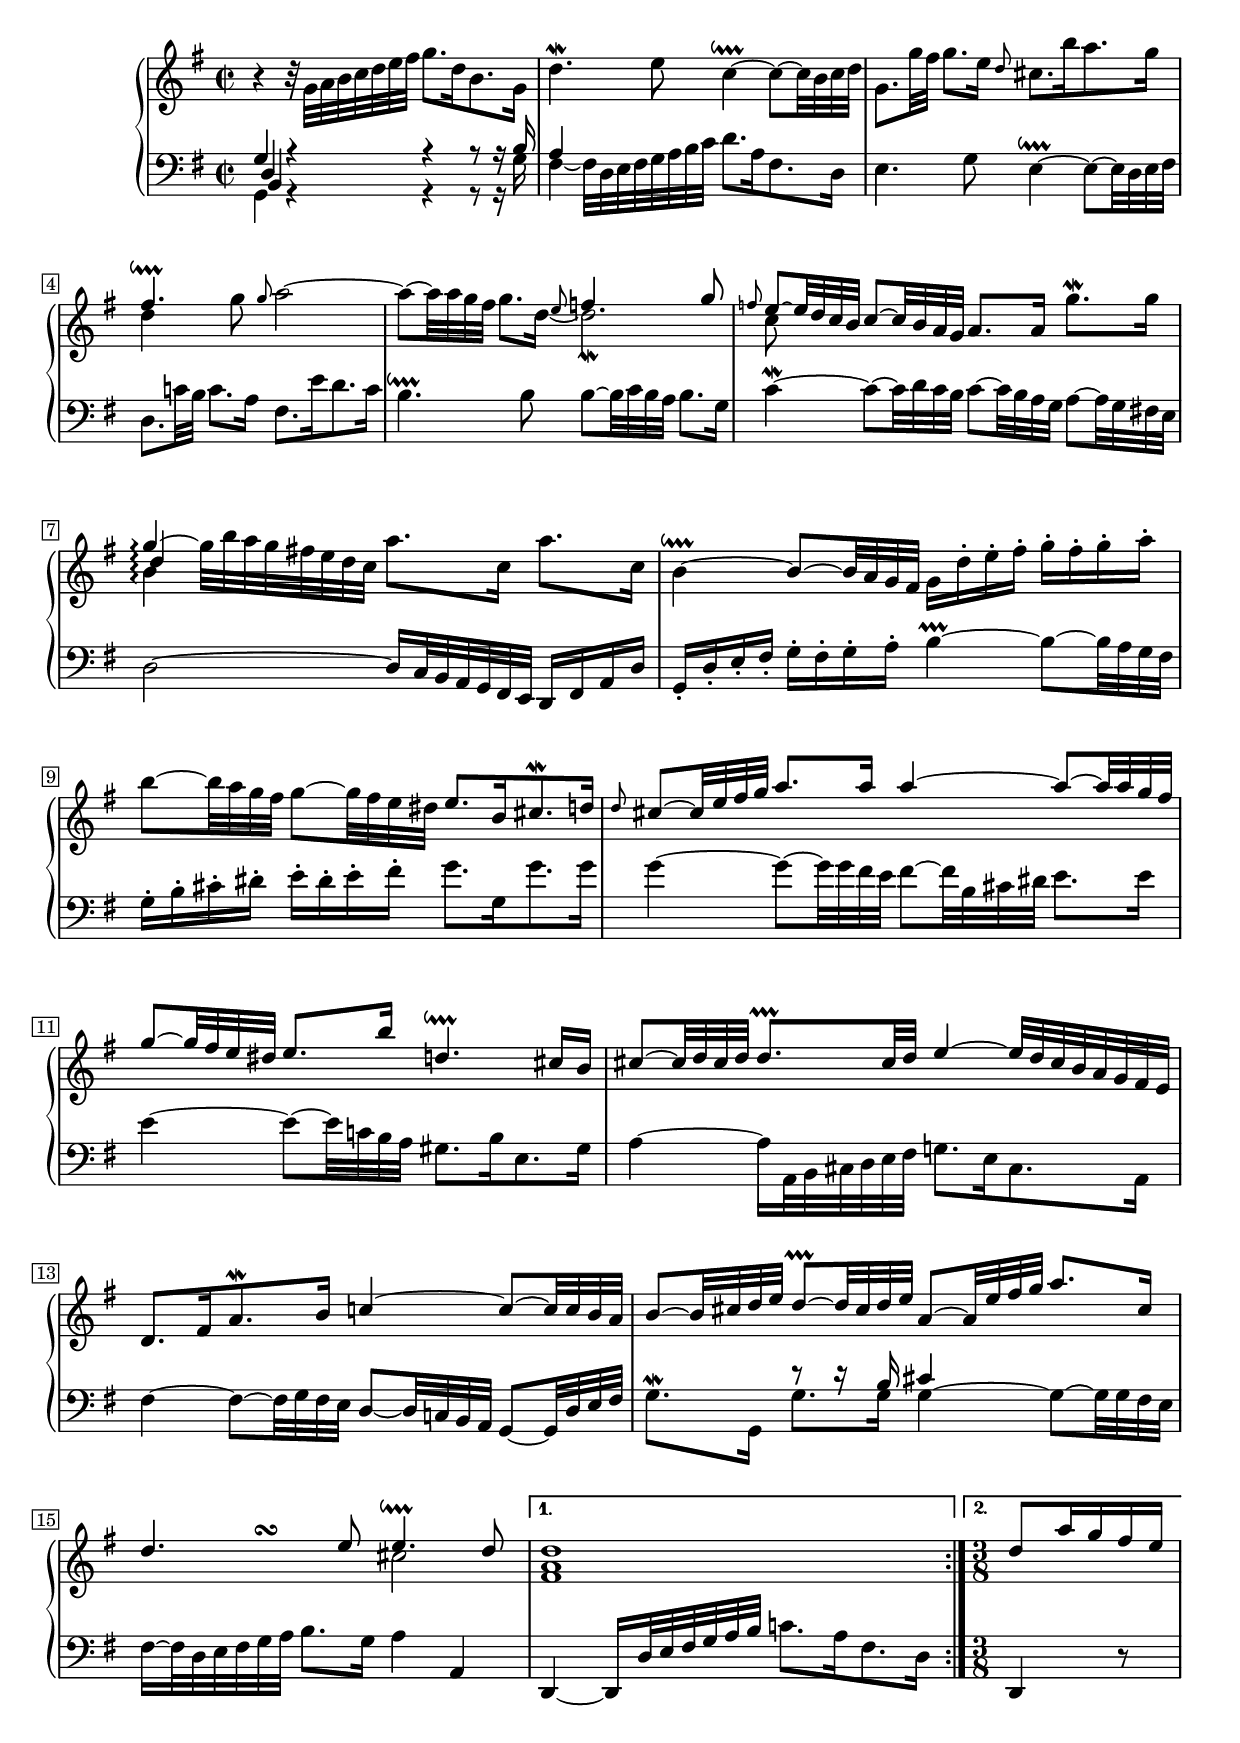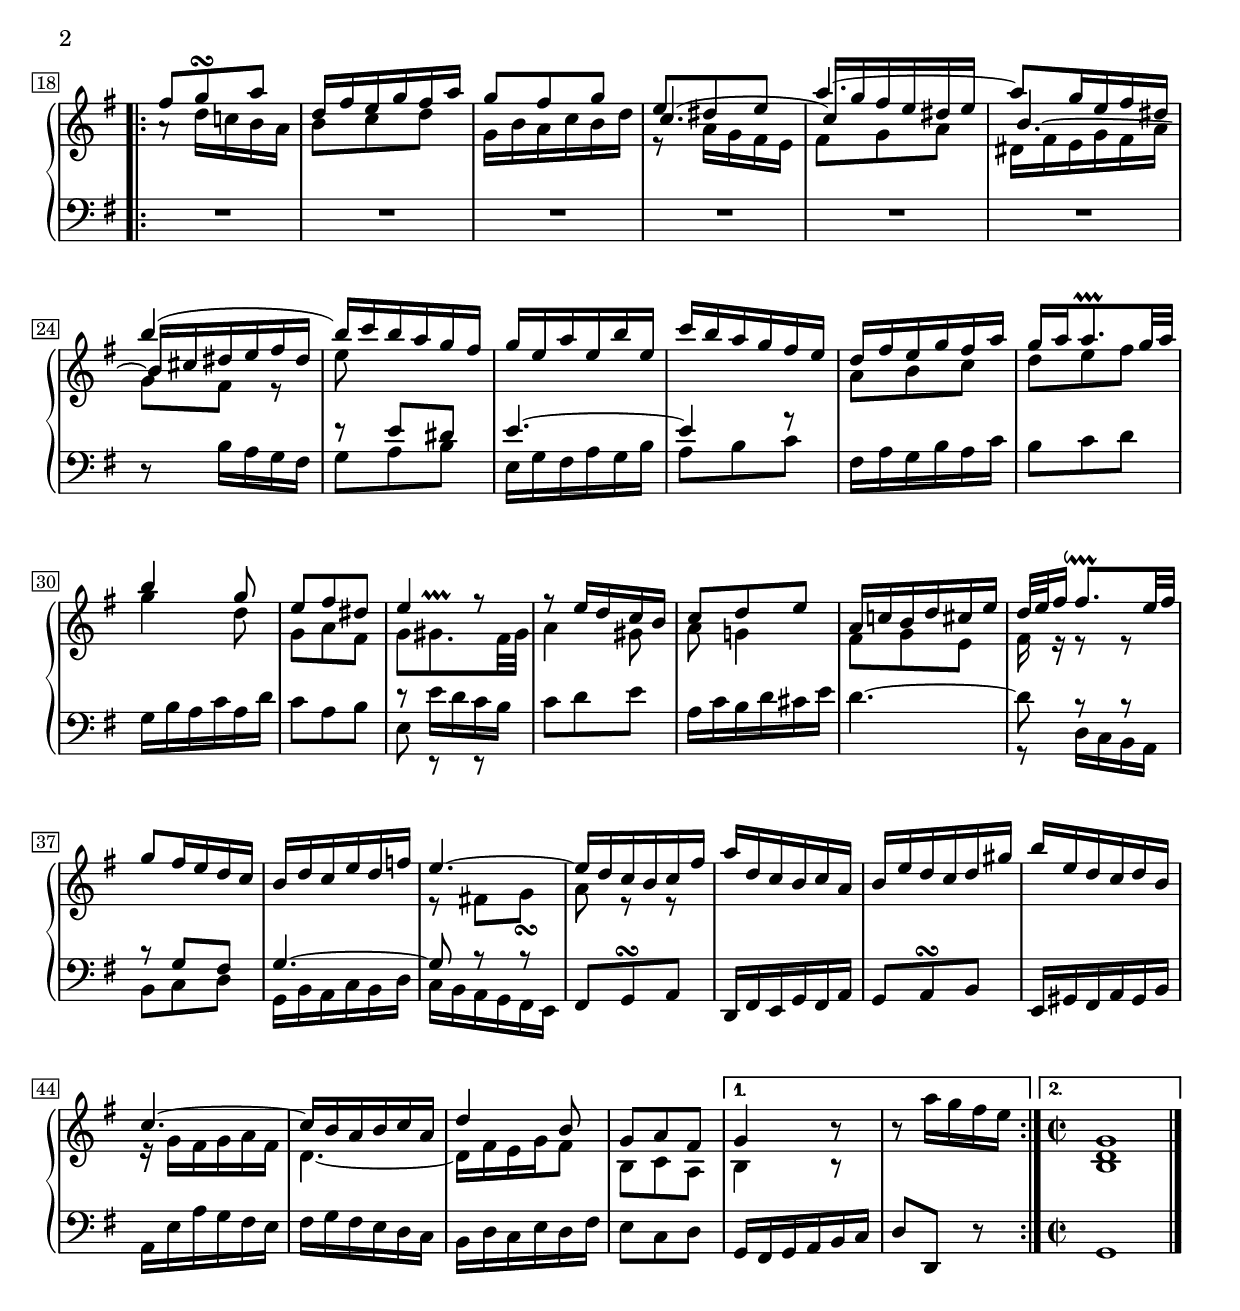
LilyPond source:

Global = {
  \key g \major
  \time 2/2
  \include "../global.ly"
}

staffLower = \change Staff = "lower"
staffUpper = \change Staff = "upper"

Sopran = \context Voice = "one" \relative c'' {
  \voiceOne
  \label #'VariatioXVI
  \override MultiMeasureRest.staff-position = #0
  \override Rest.staff-position = #0
  \repeat volta 2 {
  %1
  | \stemNeutral
    b4\rest b32\rest g[ a b c d e fis] g8.[ d16 b8. g16]
  | d'4.\mordent e8 c4~\downprall c8~[ c32 b c d]
  | g,8.[ g'32 fis] g8.[ e16] \once\stemUp \grace d8 cis8.[ b'16 a8. g16]
  | \once\stemUp fis4.\downprall g8 \once\stemUp \grace g8 a2~
  %5
  | a8~[ a32 a g fis] g8.[ d16]_~ d2
  | \stemUp \grace f8 e8~[ e32 d c b ] c8~[ c32 b a g] a8.[ a16] \stemNeutral g'8.\mordent[ g16]
  | \once\override Arpeggio.positions = #'(-1 . 3)
    \once\stemUp g4~\arpeggio g32[ b a g fis e d c] a'8.[ c,16] a'8.[ c,16]
  | b4~ \downprall b8~[ b32 a g fis] g16[ d'-. e-. fis-.] g-.[ fis-. g-. a-.]
  | b8~[ b32 a g fis] g8~[ g32 fis e dis] \stemUp e8.[ b16 cis8. \mordent d16]
  %10
  | \grace d8 cis8~[ cis32 e fis g] a8.[ a16] a4~ a8~[ a32 a g fis]
  | g8~[ g32 fis e dis] e8.[ b'16] d,4.\downprall cis16[ b]
  | cis8~[ cis32 d cis d] d8.\prallprall[ cis32 d] e4~ e32[ d cis b a g fis e]
  | d8.[ fis16 a8.\mordent b16] c4~ c8~[ c32 c b a]
  | b8~[ b32 cis d e] d8~\prallprall[ d32 cis d e] a,8~[ a32 e' fis g] a8.[ cis,16]
  %15
  | \once\override Voice.Script.X-offset = #12
    \once\override Voice.Script.padding = #-1.5
    d4.\turn e8 e4.\downprall d8
  }
  \alternative {
    { <fis, a d>1 }
    { \time 3/8 d'8[ a'16 g fis e] }
  }
  \break
  \repeat volta 2 {
  | fis8[ g\turn a]
  | d,16[ fis e g fis a]
  %20
  | g8[ fis g]
  | e[dis e]
  | a4.~
  | %\override Staff.NoteHead.whiteout = ##t
    a8[ g16 e fis dis]
  | \once\shape #'(((0 . 0.8) (0 . 1.5) (0 . 1.5) (0 . 0.8))) Tie
    b'4.~
  %25
  | b16[ c b a g fis]
  | g[ e a e b' e,]
  | c'[ b a g fis e]
  | d[ fis e g fis a]
  | g[ a a8. \prallprall g32 a]
  %30
  | b4 g8
  | e[fis dis]
  | e4 f8\rest
  | f8\rest e16[ d c b]
  | c8[ d e]
  %35
  | a,16[ c! b d cis e]
  | d32[ e fis16] fis8.\downprall[e32 fis]
  | g8[ fis16 e d c]
  | b[ d c e d f]
  | e4.~
  %40
  | e16[ d c b c fis]
  | a[ d, c b c a]
  | b[ e d c d gis]
  | b[ e, d c d b]
  | c4.~
  %45
  | c16[ b a b c a]
  | d4 b8
  | g[ a fis]
  }
  \alternative {
    {
  |   g4 r8
  |   \stemDown r a'16[ g fis e]
    }
    { \time 2/2 <b, d g>1 }
  }
  \fine
}

Alto = \context Voice = "two" \relative c'' {
  \voiceTwo
  \override MultiMeasureRest.staff-position = #-4
  \override Rest.staff-position = #0
  \repeat volta 2 {
  %1
  | s1
  | s1
  | s1
  | d4 s2.
  %5
  | \stemUp s2 \grace e8 f!4.\mordent g8
  | \stemDown c,8 s s2.
  | << { \stemDown b4 } \\ { \stemUp \shiftOn d4 } >> s2.
  | s1*7
  %15
  | s2 cis
  }
  \alternative {
    { s1 }
    { \time 3/8 s4. }
  }
  \repeat volta 2 {
  | \stemDown a8\rest d16[ c! b a]
  | b8[ c d]
  %20
  | g,16[ b a c b d]
  | \stemUp\tieUp \shiftOn
    \once\shape #'(((0 . 0) (0 . 0.5) (0 . 0.5) (0 . 0))) Tie
    c4.~
  | \override Stem.details.beamed-lengths = #'(5.4 5.4 5.4)
    c16 g' fis e dis e
    \revert Stem.details.beamed-lengths
  | \once\shape #'(((0.8 . -0.5) (0 . -0.6) (0 . -1.2) (-0.5 . -0.4))) Tie
    b4.~
  | b16 cis dis e fis dis
  %25
  | \stemDown e8 s4
  | s4.*2
  | a,8 b c
  | d e fis
  %30
  | g4 d8
  | g, a fis
  | g gis8.^\prallprall fis32 gis
  | a4 gis8
  | a8 g!4
  %35
  | fis8 g e
  | fis16 e\rest e8\rest e\rest
  | s4.*2
  | e8\rest fis!
    %\once\override Voice.Script.padding = #-1 g^\turn
    g_\turn
  %40
  | a e\rest e\rest
  | s4.*3
  | e16\rest g fis g a fis
  %45
  | \tieDown d4.~
  | d16 fis e g fis8
  | b,8 c a
  }
  \alternative {
    {
  |   b4 b8\rest
  |   s4.
    }
    { \time 2/2 s1 }
  }
}

Tenor = \context Voice = "three" \relative c {
  \voiceThree
  \override MultiMeasureRest.staff-position = #0
  \override Rest.staff-position = #0
  \repeat volta 2 {
  %1
  | << { \shiftOnn \stemUp b4 } \\ { \shiftOn \stemUp d4 } \\ { \shiftOff \stemUp g4 } >>
    a4\rest a\rest a8\rest a16\rest b
  | a4 s2.
  | s1*11
  | s4 d8\rest d16\rest b cis4 s
  %15
  | s1
  }
  \alternative {
    { s1 }
    { \time 3/8 s4. }
  }
  \repeat volta 2 {
  | s4.*3
  %21
  | \staffUpper \stemDown e8\rest a16[ g fis e]
  | fis8 g a
  | dis,16 fis e g fis a
  | g8 fis e\rest
  %25
  | \staffLower \stemUp e8\rest e dis
  | e4.~
  | e4 g8\rest
  | s4.*4
  %32
  | \stemDown d8\rest e16[ d c b]
  | c8 d e
  | a,16 c b d cis e
  %35
  | d4.~
  | d8 b\rest b\rest
  | \stemUp b\rest g fis
  | g4.~
  | g8 a\rest a\rest
  %40
  | s4.*8
  }
  \alternative {
    { s4.*2 }
    { \time 2/2 s1 }
  }
  \fine
}

Bass = \context Voice = "four" \relative c {
  \voiceFour
  \override MultiMeasureRest.staff-position = #0
  \override Rest.staff-position = #0
  \stemDown\tieNeutral
  \repeat volta 2 {
  %1
  | g4 g\rest g\rest g8\rest g16\rest g'
  | fis4_~ fis32[ d e fis g a b c] \stemNeutral d8.[ a16 fis8. d16]
  | e4. g8 e4~^\downprall e8~[ e32 d e fis]
  | d8.[ c'!32 b] c8.[ a16] fis8.[ e'16 d8. c16]
  %5
  | b4.^\downprall b8 b8~[ b32 c b a] b8.[ g16]
  | c4^~^\mordent c8~[ c32 d c b] c8~[ c32 b a g] a8~[ a32 g fis e]
  | d2^~ d16 [ c32 b a g fis e] d16[ fis a d]
  | g,16-.[ d'-. e-. fis-.] g^.[ fis^. g^. a^.] b4~^\prallprall b8~[ b32 a g fis]
  | g16^.[ b^. cis^. dis^.] e^.[ dis^. e^. fis^.] g8.[ g,16 g'8. g16]
  %10
  | g4^~ g8~[ g32 g fis e] fis8~[ fis32 b, cis dis] e8.[ e16]
  | e4^~ e8~[ e32 c b a] gis8.[ b16 e,8. gis16]
  | a4^~ a16[ a,32 b cis d e fis] g8.[ e16 cis8. a16]
  | fis'4^~ fis8~[ fis32 g fis e] d8~[ d32 c b a] g8~[ g32 d' e fis]
  | \stemDown g8.^\mordent[ g,16] g'8.[ g16] g4~ g8~[ g32 g fis e]
  %15
  | \stemNeutral fis16~[ fis32 d e fis g a] b8.[ g16] a4 a,
  }
  \alternative {
    { d,4~ d16[ d'32 e fis g a b] c!8.[ a16 fis8. d16] }
    { \time 3/8 d,4 r8 }
  }
  \repeat volta 2 {
  | R1*3/8*6
  | r8 b''16 a g fis
  %25
  | g8[ a b]
  | e,16[ g fis a g b]
  | a8[ b c]
  | fis,16[ a g b a c]
  | b8[ c d]
  %30
  | g,16[ b a c a d]
  | c8[ a b]
  | e, e,\rest e\rest
  | s4.*3
  %36
  | \stemDown g8\rest d'16[ c b a]
  | b8 c d
  | g,16[ b a c b d]
  | c b a g fis e
  %40
  | \stemNeutral fis8[ g^\turn a]
  | d,16[ fis e g fis a]
  | g8[ a^\turn b]
  | e,16[ gis fis a gis b]
  | a e' a g fis e
  %45
  | fis g fis e d c
  | b d c e d fis
  | e8 c d
  }
  \alternative {
    {
  |   g,16 fis g a b c
  |   d8 d, r
    }
    { \time 2/2 g1 }
  }
  \fine
}

\score {
  \new PianoStaff
  <<
    \accidentalStyle Score.piano
    \context Staff = "upper" <<
      \set Staff.midiInstrument = #"acoustic grand"
      \Global
      \clef treble
      \Sopran
      \Alto
    >>
    \context Staff = "lower" <<
      \set Staff.midiInstrument = #"acoustic grand"
      \Global
      \clef bass
      \Tenor
      \Bass
    >>
  >>
  \header {
    composer = ##f % "Johann Sebastian Bach"
    opus = ##f % "BWV 988"
    title = \markup { \smallCaps "Variatio 16 a 1 Clav." }
    subtitle = \markup { "Ouverture" }
    subsubtitle = ##f
  }
  \layout { }
  \midi { \tempo 4=90 }
}
